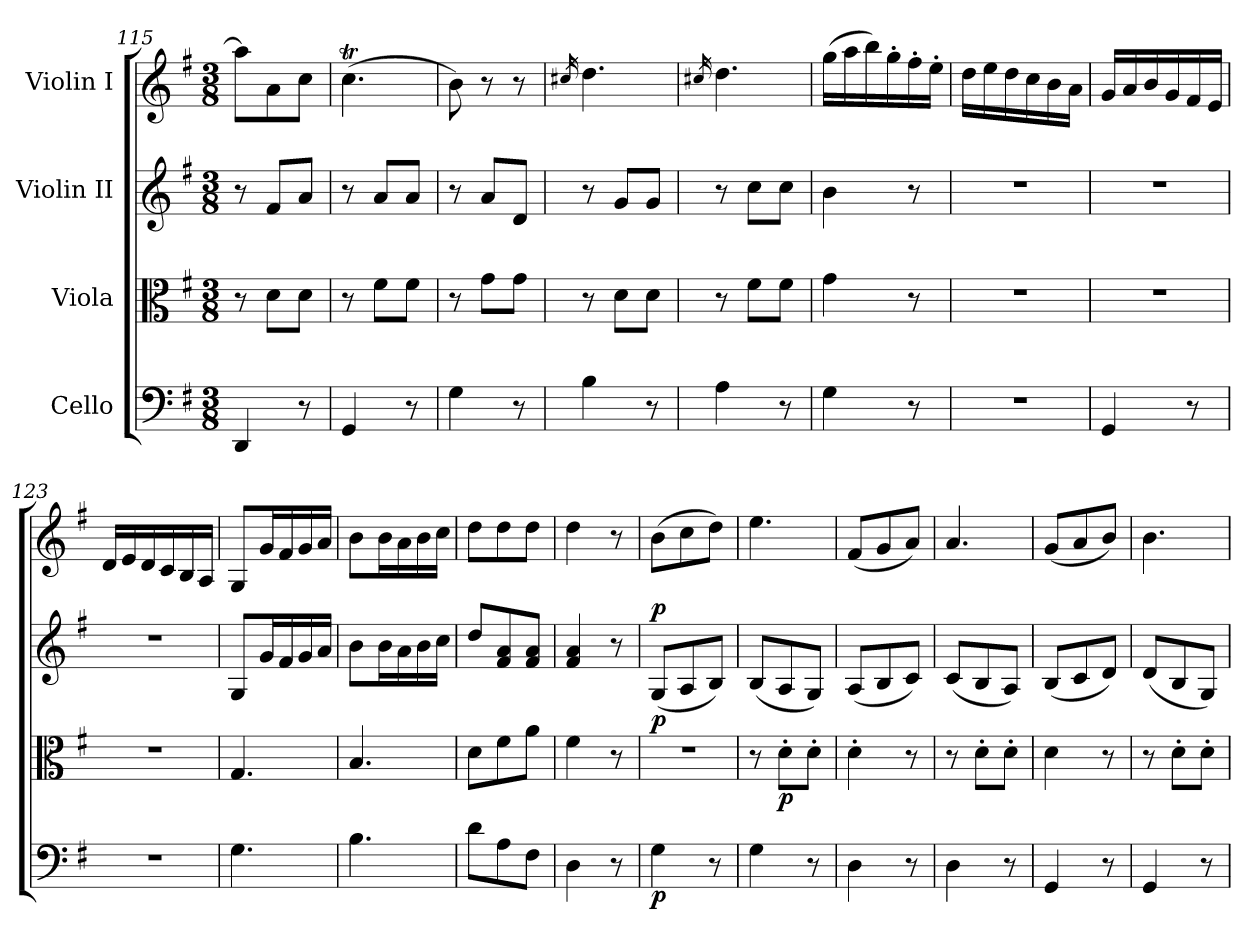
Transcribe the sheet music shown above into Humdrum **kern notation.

**kern	**dynam	**kern	**dynam	**kern	**dynam	**kern
*part4	*part4	*part3	*part3	*part2	*part2	*part1
*staff4	*staff4	*staff3	*staff3	*staff2	*staff2	*staff1
*I"Cello	*	*I"Viola	*	*I"Violin II	*	*I"Violin I
*clefF4	*	*clefC3	*	*clefG2	*	*clefG2
*k[f#]	*	*k[f#]	*	*k[f#]	*	*k[f#]
*G:	*	*G:	*	*G:	*	*G:
*M3/8	*	*M3/8	*	*M3/8	*	*M3/8
=115	=115	=115	=115	=115	=115	=115
4DD/	.	8r	.	8r	.	8aa\L]
.	.	8d\L	.	8f#/L	.	8a\
8r	.	8d\J	.	8a/J	.	8cc\J
=116	=116	=116	=116	=116	=116	=116
4GG/	.	8r	.	8r	.	(>4.ccT\
.	.	8f#\L	.	8a/L	.	.
8r	.	8f#\J	.	8a/J	.	.
=117	=117	=117	=117	=117	=117	=117
4G\	.	8r	.	8r	.	8b\)
.	.	8g\L	.	8a/L	.	8r
8r	.	8g\J	.	8d/J	.	8r
=118	=118	=118	=118	=118	=118	=118
.	.	.	.	.	.	16qcc#X/
4B\	.	8r	.	8r	.	4.dd\
.	.	8d\L	.	8g/L	.	.
8r	.	8d\J	.	8g/J	.	.
=119	=119	=119	=119	=119	=119	=119
.	.	.	.	.	.	16qcc#X/
4A\	.	8r	.	8r	.	4.dd\
.	.	8f#\L	.	8cc\L	.	.
8r	.	8f#\J	.	8cc\J	.	.
!!LO:LB:g=z
=120	=120	=120	=120	=120	=120	=120
4G\	.	4g\	.	4b\	.	(>16gg\LL
.	.	.	.	.	.	16aa\
.	.	.	.	.	.	16bb\)
.	.	.	.	.	.	16gg'>\
8r	.	8r	.	8r	.	16ff#'>\
.	.	.	.	.	.	16ee'>\JJ
=121	=121	=121	=121	=121	=121	=121
4.r	.	4.r	.	4.r	.	16dd\LL
.	.	.	.	.	.	16ee\
.	.	.	.	.	.	16dd\
.	.	.	.	.	.	16cc\
.	.	.	.	.	.	16b\
.	.	.	.	.	.	16a\JJ
=122	=122	=122	=122	=122	=122	=122
4GG/	.	4.r	.	4.r	.	16g/LL
.	.	.	.	.	.	16a/
.	.	.	.	.	.	16b/
.	.	.	.	.	.	16g/
8r	.	.	.	.	.	16f#/
.	.	.	.	.	.	16e/JJ
=123	=123	=123	=123	=123	=123	=123
4.r	.	4.r	.	4.r	.	16d/LL
.	.	.	.	.	.	16e/
.	.	.	.	.	.	16d/
.	.	.	.	.	.	16c/
.	.	.	.	.	.	16B/
.	.	.	.	.	.	16A/JJ
=124	=124	=124	=124	=124	=124	=124
4.G\	.	4.G/	.	8G/L	.	8G/L
.	.	.	.	16g/L	.	16g/L
.	.	.	.	16f#/	.	16f#/
.	.	.	.	16g/	.	16g/
.	.	.	.	16a/JJ	.	16a/JJ
=125	=125	=125	=125	=125	=125	=125
4.B\	.	4.B/	.	8b\L	.	8b\L
.	.	.	.	16b\L	.	16b\L
.	.	.	.	16a\	.	16a\
.	.	.	.	16b\	.	16b\
.	.	.	.	16cc\JJ	.	16cc\JJ
!!LO:LB:g=z
=126	=126	=126	=126	=126	=126	=126
8d\L	.	8d\L	.	8dd/L	.	8dd\L
8A\	.	8f#\	.	8f#/ 8a/	.	8dd\
8F#\J	.	8a\J	.	8f#/ 8a/J	.	8dd\J
=127	=127	=127	=127	=127	=127	=127
4D\	.	4f#\	.	4f#/ 4a/	.	4dd\
8r	.	8r	.	8r	.	8r
=128	=128	=128	=128	=128	=128	=128
!	!LO:DY:b	!	!LO:DY:a	!	!LO:DY:a	!
4G\	p	4.r	p	(<8G/L	p	(>8b\L
.	.	.	.	8A/	.	8cc\
8r	.	.	.	8B/J)	.	8dd\J)
=129	=129	=129	=129	=129	=129	=129
4G\	.	8r	.	(<8B/L	.	4.ee\
!	!	!	!LO:DY:b	!	!	!
.	.	8d'>\L	p	8A/	.	.
8r	.	8d'>\J	.	8G/J)	.	.
=130	=130	=130	=130	=130	=130	=130
4D\	.	4d'>\	.	(<8A/L	.	(<8f#/L
.	.	.	.	8B/	.	8g/
8r	.	8r	.	8c/J)	.	8a/J)
=131	=131	=131	=131	=131	=131	=131
4D\	.	8r	.	(<8c/L	.	4.a/
.	.	8d'>\L	.	8B/	.	.
8r	.	8d'>\J	.	8A/J)	.	.
!!LO:PB:g=z
=132	=132	=132	=132	=132	=132	=132
4GG/	.	4d\	.	(<8B/L	.	(<8g/L
.	.	.	.	8c/	.	8a/
8r	.	8r	.	8d/J)	.	8b/J)
=133	=133	=133	=133	=133	=133	=133
4GG/	.	8r	.	(<8d/L	.	4.b\
.	.	8d'>\L	.	8B/	.	.
8r	.	8d'>\J	.	8G/J)	.	.
=	=	=	=	=	=	=
*-	*-	*-	*-	*-	*-	*-
